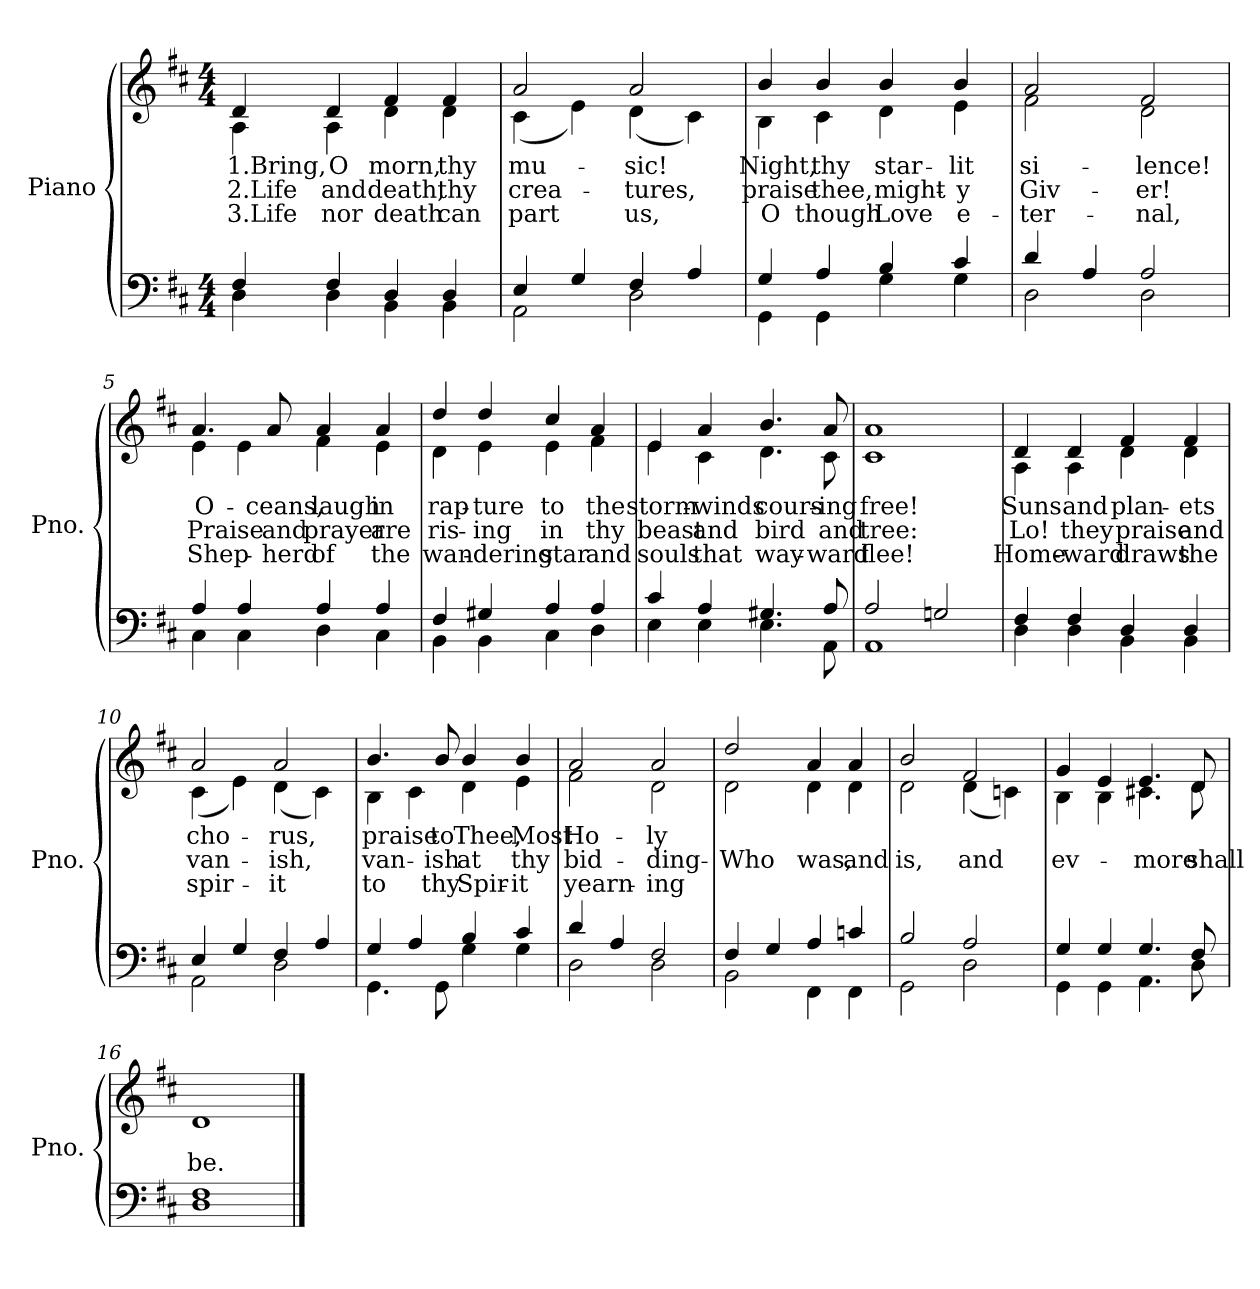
**kern	**kern	**text	**text	**text
*part1	*part1	*part1	*part1	*part1
*staff2	*staff1	*staff1	*staff1	*staff1
*I"Piano	*	*	*	*
*I'Pno.	*	*	*	*
*clefF4	*clefG2	*	*	*
*k[f#c#]	*k[f#c#]	*	*	*
*D:	*D:	*	*	*
*M4/4	*M4/4	*	*	*
*MM132	*MM132	*	*	*
=1	=1	=1	=1	=1
*^	*	*	*	*
!	!	!	!LO:LY:b	!LO:LY:b	!LO:LY:b
*	*	*^	*	*	*
4F#/	4D\	4d/	4A\	1.Bring,	2.Life	3.Life
!	!	!	!	!LO:LY:b	!LO:LY:b	!LO:LY:b
4F#/	4D\	4d/	4A\	O	and	nor
!	!	!	!	!LO:LY:b	!LO:LY:b	!LO:LY:b
4D/	4BB\	4f#/	4d\	morn,	death,	death
!	!	!	!	!LO:LY:b	!LO:LY:b	!LO:LY:b
4D/	4BB\	4f#/	4d\	thy	thy	can
=2	=2	=2	=2	=2	=2	=2
!	!	!	!	!LO:LY:b	!LO:LY:b	!LO:LY:b
4E/	2AA\	2a/	(<4c#\	mu-	crea-	part
4G/	.	.	4e\)	.	.	.
!	!	!	!	!LO:LY:b	!LO:LY:b	!LO:LY:b
4F#/	2D\	2a/	(<4d\	-sic!	-tures,	us,
4A/	.	.	4c#\)	.	.	.
=3	=3	=3	=3	=3	=3	=3
!	!	!	!	!LO:LY:b	!LO:LY:b	!LO:LY:b
4G/	4GG\	4b/	4B\	Night,	praise	O
!	!	!	!	!LO:LY:b	!LO:LY:b	!LO:LY:b
4A/	4GG\	4b/	4c#\	thy	thee,	though
!	!	!	!	!LO:LY:b	!LO:LY:b	!LO:LY:b
4B/	4G\	4b/	4d\	star-	might-	Love
!	!	!	!	!LO:LY:b	!LO:LY:b	!LO:LY:b
4c#/	4G\	4b/	4e\	-lit	-y	e-
=4	=4	=4	=4	=4	=4	=4
!	!	!	!	!LO:LY:b	!LO:LY:b	!LO:LY:b
4d/	2D\	2a/	2f#\	si-	Giv-	-ter-
4A/	.	.	.	.	.	.
!	!	!	!	!LO:LY:b	!LO:LY:b	!LO:LY:b
2A/	2D\	2f#/	2d\	-lence!	-er!	-nal,
!!LO:LB:g=z	!!
=5	=5	=5	=5	=5	=5	=5
!	!	!	!	!LO:LY:b	!LO:LY:b	!LO:LY:b
4A/	4C#\	4.a/	4e\	O-	Praise	Shep-
4A/	4C#\	.	4e\	.	.	.
!	!	!	!	!LO:LY:b	!LO:LY:b	!LO:LY:b
.	.	8a/	.	-ceans,	and	-herd
!	!	!	!	!LO:LY:b	!LO:LY:b	!LO:LY:b
4A/	4D\	4a/	4f#\	laugh	prayer	of
!	!	!	!	!LO:LY:b	!LO:LY:b	!LO:LY:b
4A/	4C#\	4a/	4e\	in	are	the
=6	=6	=6	=6	=6	=6	=6
!	!	!	!	!LO:LY:b	!LO:LY:b	!LO:LY:b
4F#/	4BB\	4dd/	4d\	rap-	ris-	wan-
!	!	!	!	!LO:LY:b	!LO:LY:b	!LO:LY:b
4G#X/	4BB\	4dd/	4e\	-ture	-ing	-dering
!	!	!	!	!LO:LY:b	!LO:LY:b	!LO:LY:b
4A/	4C#\	4cc#/	4e\	to	in	star
!	!	!	!	!LO:LY:b	!LO:LY:b	!LO:LY:b
4A/	4D\	4a/	4f#\	the	thy	and
=7	=7	=7	=7	=7	=7	=7
!	!	!	!	!LO:LY:b	!LO:LY:b	!LO:LY:b
4c#/	4E\	4e/	4e\	storm-	beast	souls
!	!	!	!	!LO:LY:b	!LO:LY:b	!LO:LY:b
4A/	4E\	4a/	4c#\	-winds	and	that
!	!	!	!	!LO:LY:b	!LO:LY:b	!LO:LY:b
4.G#X/	4.E\	4.b/	4.d\	cours-	bird	way-
!	!	!	!	!LO:LY:b	!LO:LY:b	!LO:LY:b
8A/	8AA\	8a/	8c#\	-ing	and	-ward
=8	=8	=8	=8	=8	=8	=8
!	!	!	!	!LO:LY:b	!LO:LY:b	!LO:LY:b
2A/	1AA	1a	1c#	free!	tree:	flee!
2Gn/	.	.	.	.	.	.
!!LO:LB:g=z	!!
=9	=9	=9	=9	=9	=9	=9
!	!	!	!	!LO:LY:b	!LO:LY:b	!LO:LY:b
4F#/	4D\	4d/	4A\	Suns	Lo!	Home-
!	!	!	!	!LO:LY:b	!LO:LY:b	!LO:LY:b
4F#/	4D\	4d/	4A\	and	they	-ward
!	!	!	!	!LO:LY:b	!LO:LY:b	!LO:LY:b
4D/	4BB\	4f#/	4d\	plan-	praise	draws
!	!	!	!	!LO:LY:b	!LO:LY:b	!LO:LY:b
4D/	4BB\	4f#/	4d\	-ets	and	the
=10	=10	=10	=10	=10	=10	=10
!	!	!	!	!LO:LY:b	!LO:LY:b	!LO:LY:b
4E/	2AA\	2a/	(<4c#\	cho-	van-	spir-
4G/	.	.	4e\)	.	.	.
!	!	!	!	!LO:LY:b	!LO:LY:b	!LO:LY:b
4F#/	2D\	2a/	(<4d\	-rus,	-ish,	-it
4A/	.	.	4c#\)	.	.	.
=11	=11	=11	=11	=11	=11	=11
!	!	!	!	!LO:LY:b	!LO:LY:b	!LO:LY:b
4G/	4.GG\	4.b/	4B\	praise	van-	to
4A/	.	.	4c#\	.	.	.
!	!	!	!	!LO:LY:b	!LO:LY:b	!LO:LY:b
.	8GG\	8b/	.	to	-ish	thy
!	!	!	!	!LO:LY:b	!LO:LY:b	!LO:LY:b
4B/	4G\	4b/	4d\	Thee,	at	Spir-
!	!	!	!	!LO:LY:b	!LO:LY:b	!LO:LY:b
4c#/	4G\	4b/	4e\	Most	thy	-it
=12	=12	=12	=12	=12	=12	=12
!	!	!	!	!LO:LY:b	!LO:LY:b	!LO:LY:b
4d/	2D\	2a/	2f#\	Ho-	bid-	yearn-
4A/	.	.	.	.	.	.
!	!	!	!	!LO:LY:b	!LO:LY:b	!LO:LY:b
2F#/	2D\	2a/	2d\	-ly	-ding-	-ing
!!LO:LB:g=z	!!
=13	=13	=13	=13	=13	=13	=13
!	!	!	!	!	!LO:LY:b	!
4F#/	2BB\	2dd/	2d\	.	-Who	.
4G/	.	.	.	.	.	.
!	!	!	!	!	!LO:LY:b	!
4A/	4FF#\	4a/	4d\	.	was,	.
!	!	!	!	!	!LO:LY:b	!
4cn/	4FF#\	4a/	4d\	.	and	.
=14	=14	=14	=14	=14	=14	=14
!	!	!	!	!	!LO:LY:b	!
2B/	2GG\	2b/	2d\	.	is,	.
!	!	!	!	!	!LO:LY:b	!
2A/	2D\	2f#/	(<4d\	.	and	.
.	.	.	4cn\)	.	.	.
=15	=15	=15	=15	=15	=15	=15
!	!	!	!	!	!LO:LY:b	!
4G/	4GG\	4g/	4B\	.	ev-	.
4G/	4GG\	4e/	4B\	.	.	.
!	!	!	!	!	!LO:LY:b	!
4.G/	4.AA\	4.e/	4.c#X\	.	-more	.
!	!	!	!	!	!LO:LY:b	!
8F#/	8D\	8d/	8d\	.	shall	.
=16	=16	=16	=16	=16	=16	=16
!	!	!	!	!	!LO:LY:b	!
*	*	*v	*v	*	*	*
1F#	1D	1d	.	be.	.
*v	*v	*	*	*	*
==	==	==	==	==
*-	*-	*-	*-	*-
